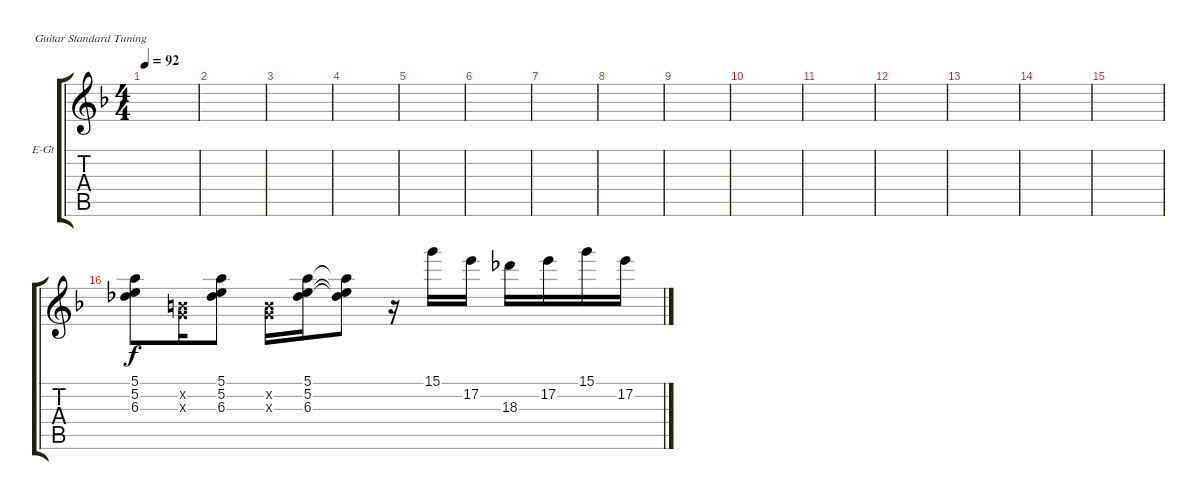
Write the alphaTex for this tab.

\defaultSystemsLayout 4
\bracketExtendMode groupsimilarinstruments
\firstSystemTrackNameOrientation horizontal
\otherSystemsTrackNameOrientation horizontal
\track ("Electric Guitar (Hackett)" "E-Gt") {instrument distortionguitar}
\staff {score tabs}
\tuning (E4 B3 G3 D3 A2 E2)
\ts (4 4)
\tempo 92
\clef g2
\scale
0.5
\ks dminor
|
\scale
0.5 |
\scale
0.5 |
\scale
0.5 |
\scale
0.5 |
\scale
0.5 |
\scale
0.5 |
\scale
0.5 |
\scale
0.5 |
\scale
0.5 |
\scale
0.5 |
\scale
0.5 |
\scale
0.5 |
\scale
0.5 |
\scale
0.219081 |
\scale
0.780919 (6.3 5.2 5.1).8 (0.3{x} 0.2{x}).16 (6.3 5.2 5.1).8 (0.2{x} 0.3{x}).16 (6.3 5.2 5.1).16 (6.3{t} 5.2{t} 5.1{t}).8 r.16 15.1.16 17.2.16 18.3.16 17.2.16 15.1.16 17.2.16
